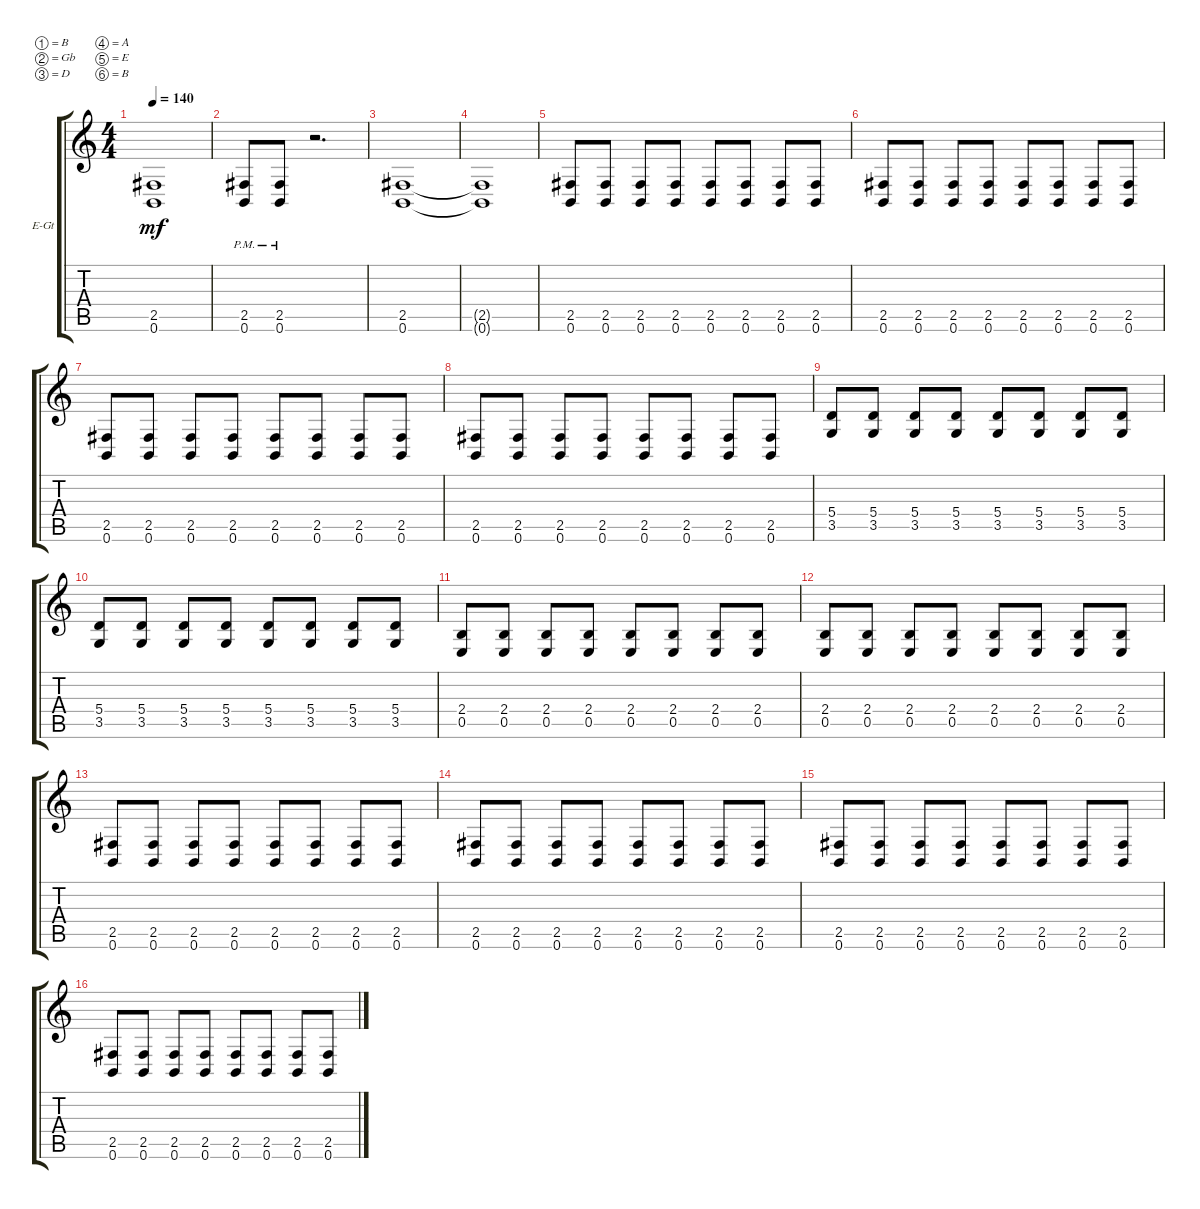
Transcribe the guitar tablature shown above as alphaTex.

\bracketExtendMode groupsimilarinstruments
\firstSystemTrackNameOrientation horizontal
\otherSystemsTrackNameOrientation horizontal
\track ("Electric Guitar 1" "E-Gt") {instrument distortionguitar}
\staff {score tabs}
\tuning (B3 Gb3 D3 A2 E2 B1)
\ts (4 4)
\tempo 140
\clef g2
\ks c
(0.6 2.5).1{dy mf instrument distortionguitar} |
(0.6{pm} 2.5{pm}).8 (0.6{pm} 2.5{pm}).8 r.2{d} |
(0.6 2.5).1 |
(0.6{t} 2.5{t}).1 |
(0.6 2.5).8 (2.5 0.6).8 (0.6 2.5).8 (0.6 2.5).8 (0.6 2.5).8 (0.6 2.5).8 (0.6 2.5).8 (0.6 2.5).8 |
(0.6 2.5).8 (0.6 2.5).8 (0.6 2.5).8 (0.6 2.5).8 (0.6 2.5).8 (0.6 2.5).8 (0.6 2.5).8 (0.6 2.5).8 |
(0.6 2.5).8 (2.5 0.6).8 (0.6 2.5).8 (0.6 2.5).8 (0.6 2.5).8 (0.6 2.5).8 (0.6 2.5).8 (0.6 2.5).8 |
(0.6 2.5).8 (0.6 2.5).8 (0.6 2.5).8 (0.6 2.5).8 (0.6 2.5).8 (0.6 2.5).8 (0.6 2.5).8 (0.6 2.5).8 |
(3.5 5.4).8 (3.5 5.4).8 (3.5 5.4).8 (3.5 5.4).8 (3.5 5.4).8 (3.5 5.4).8 (3.5 5.4).8 (3.5 5.4).8 |
(3.5 5.4).8 (3.5 5.4).8 (3.5 5.4).8 (3.5 5.4).8 (3.5 5.4).8 (3.5 5.4).8 (3.5 5.4).8 (3.5 5.4).8 |
(0.5 2.4).8 (0.5 2.4).8 (0.5 2.4).8 (0.5 2.4).8 (0.5 2.4).8 (0.5 2.4).8 (0.5 2.4).8 (0.5 2.4).8 |
(0.5 2.4).8 (0.5 2.4).8 (0.5 2.4).8 (0.5 2.4).8 (0.5 2.4).8 (0.5 2.4).8 (0.5 2.4).8 (0.5 2.4).8 |
(0.6 2.5).8 (2.5 0.6).8 (0.6 2.5).8 (0.6 2.5).8 (0.6 2.5).8 (0.6 2.5).8 (0.6 2.5).8 (0.6 2.5).8 |
(0.6 2.5).8 (0.6 2.5).8 (0.6 2.5).8 (0.6 2.5).8 (0.6 2.5).8 (0.6 2.5).8 (0.6 2.5).8 (0.6 2.5).8 |
(0.6 2.5).8 (2.5 0.6).8 (0.6 2.5).8 (0.6 2.5).8 (0.6 2.5).8 (0.6 2.5).8 (0.6 2.5).8 (0.6 2.5).8 |
(0.6 2.5).8 (0.6 2.5).8 (0.6 2.5).8 (0.6 2.5).8 (0.6 2.5).8 (0.6 2.5).8 (0.6 2.5).8 (0.6 2.5).8
